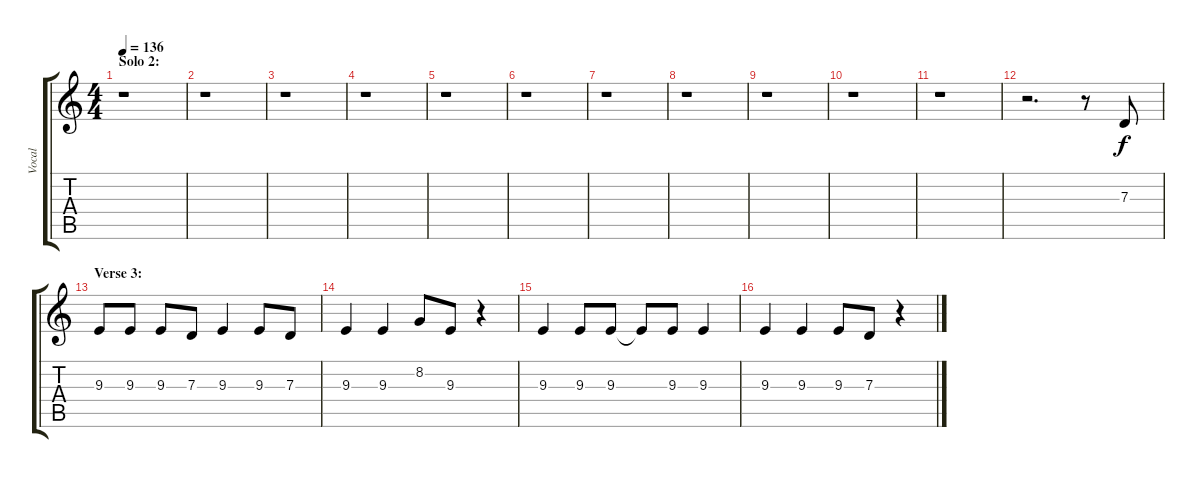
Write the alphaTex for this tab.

\track ("Vocal" "Vocal") {instrument oboe}
\staff {score tabs}
\tuning (E4 B3 G3 D3 A2 E2) {hide}
\ts (4 4)
\section ("" "Solo 2:")
\tempo 136
\clef g2
\ks c
r.1{dy f} |
r.1 |
r.1 |
r.1 |
r.1 |
r.1 |
r.1 |
r.1 |
r.1 |
r.1 |
r.1 |
r.2{d} r.8 7.3.8 |
\section ("" "Verse 3:")
9.3.8 9.3.8 9.3.8 7.3.8 9.3.4 9.3.8 7.3.8 |
9.3.4 9.3.4 8.2.8 9.3.8 r.4 |
9.3.4 9.3.8 9.3.8 9.3{t}.8 9.3.8 9.3.4 |
9.3.4 9.3.4 9.3.8 7.3.8 r.4
